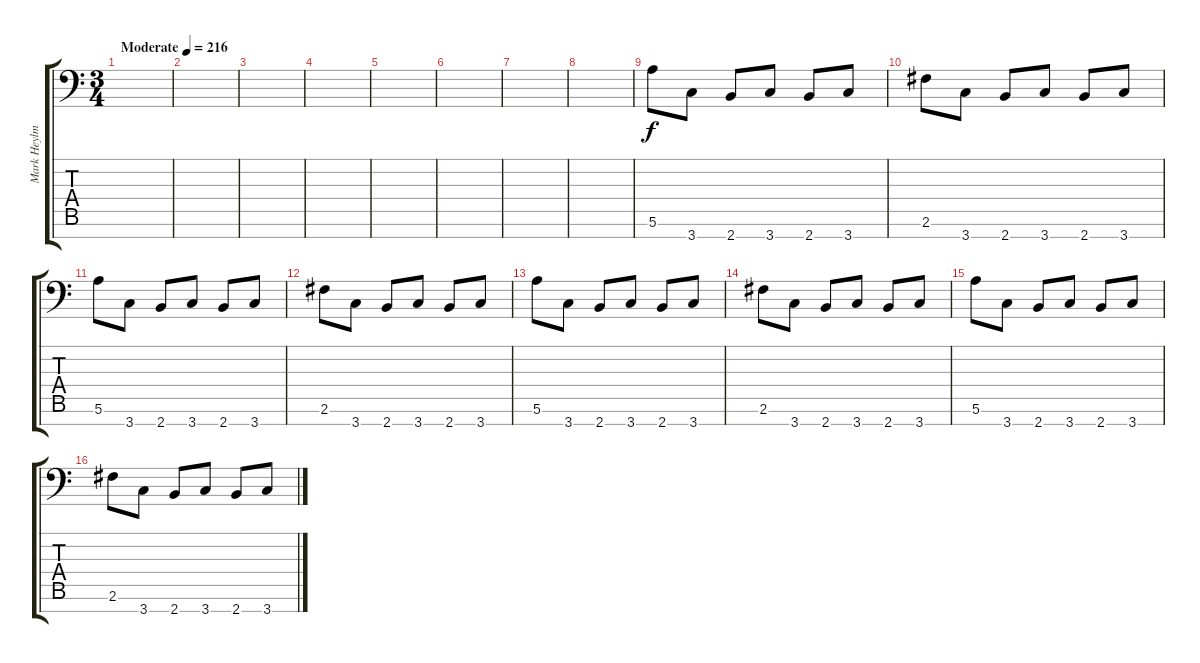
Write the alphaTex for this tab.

\track ("Mark Heylmun" "Mark Heylm") {instrument distortionguitar}
\staff {score tabs}
\tuning (E4 B3 G3 D3 A2 E2 A1) {hide}
\ts (3 4)
\tempo (216 "Moderate")
\clef f4
\ks c
|
|
|
|
|
|
|
|
5.6.8 3.7.8 2.7.8 3.7.8 2.7.8 3.7.8 |
2.6.8 3.7.8 2.7.8 3.7.8 2.7.8 3.7.8 |
5.6.8 3.7.8 2.7.8 3.7.8 2.7.8 3.7.8 |
2.6.8 3.7.8 2.7.8 3.7.8 2.7.8 3.7.8 |
5.6.8 3.7.8 2.7.8 3.7.8 2.7.8 3.7.8 |
2.6.8 3.7.8 2.7.8 3.7.8 2.7.8 3.7.8 |
5.6.8 3.7.8 2.7.8 3.7.8 2.7.8 3.7.8 |
2.6.8 3.7.8 2.7.8 3.7.8 2.7.8 3.7.8
